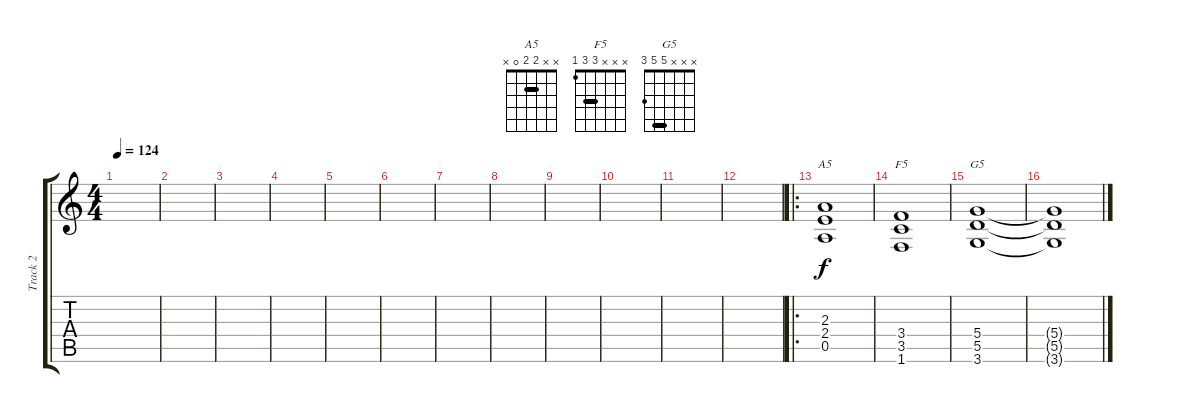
\track ("Track 2" "Track 2") {instrument distortionguitar}
\staff {score tabs}
\tuning (E4 B3 G3 D3 A2 E2) {hide}
\chord ("A5" x x 2 2 0 x) {barre 2}
\chord ("F5" x x x 3 3 1) {barre 3}
\chord ("G5" x x x 5 5 3) {barre 5}
\ts (4 4)
\tempo 124
\clef g2
\ks c
|
|
|
|
|
|
|
|
|
|
|
|
\ro
(2.3 2.4 0.5).1{ch "A5"} |
(3.4 3.5 1.6).1{ch "F5"} |
(5.4 5.5 3.6).1{ch "G5"} |
(5.4{t} 5.5{t} 3.6{t}).1
